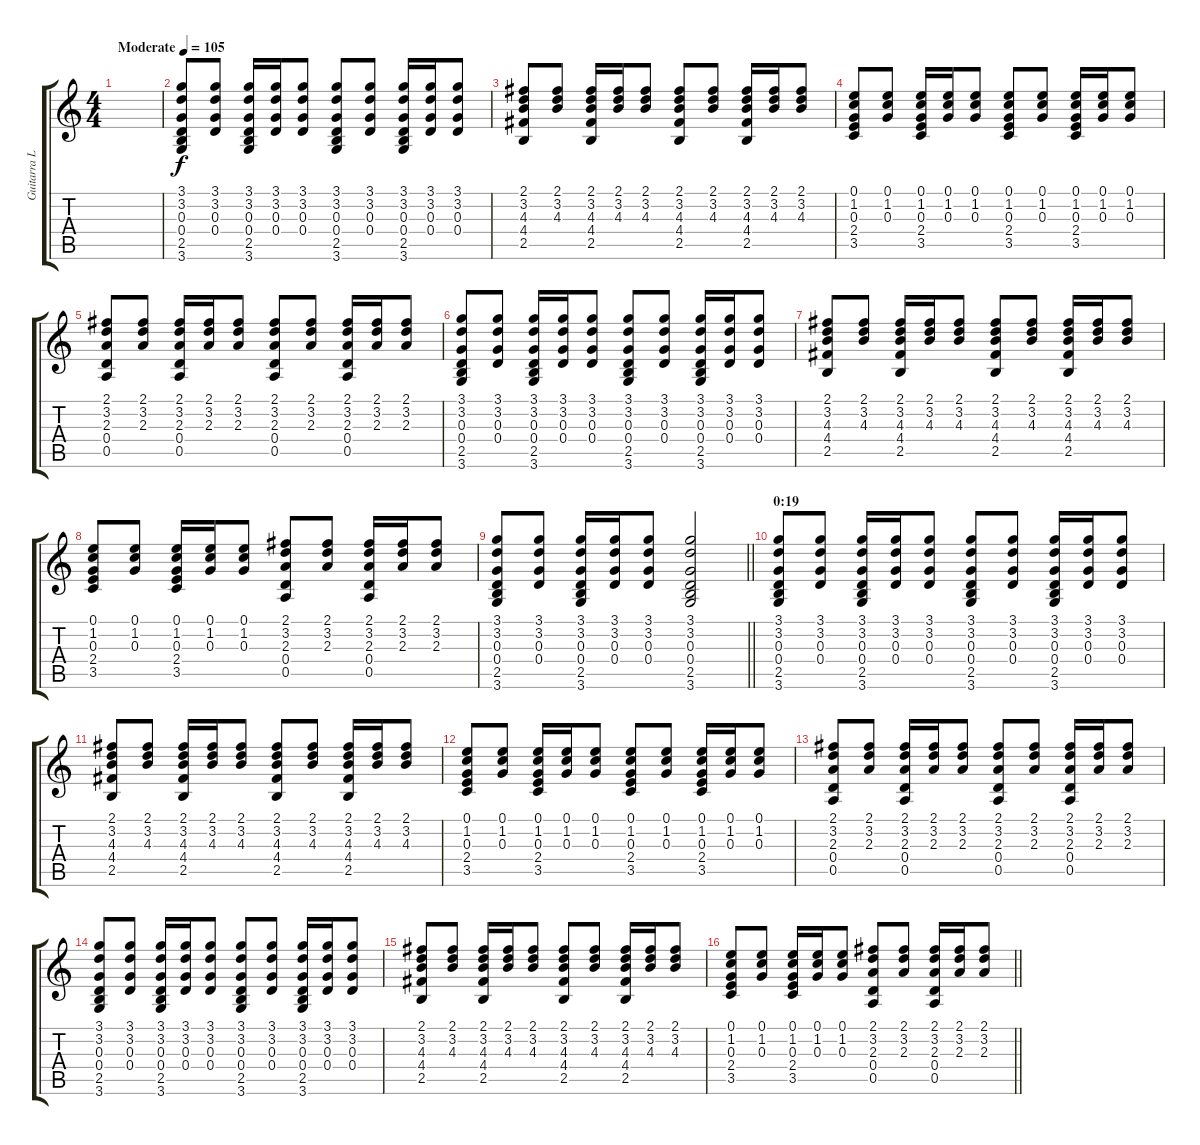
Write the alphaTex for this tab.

\track ("Guitarra Límpia" "Guitarra L") {instrument acousticguitarnylon}
\staff {score tabs}
\tuning (E4 B3 G3 D3 A2 E2) {hide}
\ts (4 4)
\tempo (105 "Moderate")
\clef g2
\ks c
|
(3.1 3.2 0.3 0.4 2.5 3.6).8 (3.1 3.2 0.3 0.4).8 (3.1 3.2 0.3 0.4 2.5 3.6).16 (3.1 3.2 0.3 0.4).16 (3.1 3.2 0.3 0.4).8 (3.1 3.2 0.3 0.4 2.5 3.6).8 (3.1 3.2 0.3 0.4).8 (3.1 3.2 0.3 0.4 2.5 3.6).16 (3.1 3.2 0.3 0.4).16 (3.1 3.2 0.3 0.4).8 |
(2.1 3.2 4.3 4.4 2.5).8 (2.1 3.2 4.3).8 (2.1 3.2 4.3 4.4 2.5).16 (2.1 3.2 4.3).16 (2.1 3.2 4.3).8 (2.1 3.2 4.3 4.4 2.5).8 (2.1 3.2 4.3).8 (2.1 3.2 4.3 4.4 2.5).16 (2.1 3.2 4.3).16 (2.1 3.2 4.3).8 |
(0.1 1.2 0.3 2.4 3.5).8 (0.1 1.2 0.3).8 (0.1 1.2 0.3 2.4 3.5).16 (0.1 1.2 0.3).16 (0.1 1.2 0.3).8 (0.1 1.2 0.3 2.4 3.5).8 (0.1 1.2 0.3).8 (0.1 1.2 0.3 2.4 3.5).16 (0.1 1.2 0.3).16 (0.1 1.2 0.3).8 |
(2.1 3.2 2.3 0.4 0.5).8 (2.1 3.2 2.3).8 (2.1 3.2 2.3 0.4 0.5).16 (2.1 3.2 2.3).16 (2.1 3.2 2.3).8 (2.1 3.2 2.3 0.4 0.5).8 (2.1 3.2 2.3).8 (2.1 3.2 2.3 0.4 0.5).16 (2.1 3.2 2.3).16 (2.1 3.2 2.3).8 |
(3.1 3.2 0.3 0.4 2.5 3.6).8 (3.1 3.2 0.3 0.4).8 (3.1 3.2 0.3 0.4 2.5 3.6).16 (3.1 3.2 0.3 0.4).16 (3.1 3.2 0.3 0.4).8 (3.1 3.2 0.3 0.4 2.5 3.6).8 (3.1 3.2 0.3 0.4).8 (3.1 3.2 0.3 0.4 2.5 3.6).16 (3.1 3.2 0.3 0.4).16 (3.1 3.2 0.3 0.4).8 |
(2.1 3.2 4.3 4.4 2.5).8 (2.1 3.2 4.3).8 (2.1 3.2 4.3 4.4 2.5).16 (2.1 3.2 4.3).16 (2.1 3.2 4.3).8 (2.1 3.2 4.3 4.4 2.5).8 (2.1 3.2 4.3).8 (2.1 3.2 4.3 4.4 2.5).16 (2.1 3.2 4.3).16 (2.1 3.2 4.3).8 |
(0.1 1.2 0.3 2.4 3.5).8 (0.1 1.2 0.3).8 (0.1 1.2 0.3 2.4 3.5).16 (0.1 1.2 0.3).16 (0.1 1.2 0.3).8 (2.1 3.2 2.3 0.4 0.5).8 (2.1 3.2 2.3).8 (2.1 3.2 2.3 0.4 0.5).16 (2.1 3.2 2.3).16 (2.1 3.2 2.3).8 |
\barLineRight lightlight
(3.1 3.2 0.3 0.4 2.5 3.6).8 (3.1 3.2 0.3 0.4).8 (3.1 3.2 0.3 0.4 2.5 3.6).16 (3.1 3.2 0.3 0.4).16 (3.1 3.2 0.3 0.4).8 (3.1 3.2 0.3 0.4 2.5 3.6).2 |
\section ("" "0:19")
(3.1 3.2 0.3 0.4 2.5 3.6).8 (3.1 3.2 0.3 0.4).8 (3.1 3.2 0.3 0.4 2.5 3.6).16 (3.1 3.2 0.3 0.4).16 (3.1 3.2 0.3 0.4).8 (3.1 3.2 0.3 0.4 2.5 3.6).8 (3.1 3.2 0.3 0.4).8 (3.1 3.2 0.3 0.4 2.5 3.6).16 (3.1 3.2 0.3 0.4).16 (3.1 3.2 0.3 0.4).8 |
(2.1 3.2 4.3 4.4 2.5).8 (2.1 3.2 4.3).8 (2.1 3.2 4.3 4.4 2.5).16 (2.1 3.2 4.3).16 (2.1 3.2 4.3).8 (2.1 3.2 4.3 4.4 2.5).8 (2.1 3.2 4.3).8 (2.1 3.2 4.3 4.4 2.5).16 (2.1 3.2 4.3).16 (2.1 3.2 4.3).8 |
(0.1 1.2 0.3 2.4 3.5).8 (0.1 1.2 0.3).8 (0.1 1.2 0.3 2.4 3.5).16 (0.1 1.2 0.3).16 (0.1 1.2 0.3).8 (0.1 1.2 0.3 2.4 3.5).8 (0.1 1.2 0.3).8 (0.1 1.2 0.3 2.4 3.5).16 (0.1 1.2 0.3).16 (0.1 1.2 0.3).8 |
(2.1 3.2 2.3 0.4 0.5).8 (2.1 3.2 2.3).8 (2.1 3.2 2.3 0.4 0.5).16 (2.1 3.2 2.3).16 (2.1 3.2 2.3).8 (2.1 3.2 2.3 0.4 0.5).8 (2.1 3.2 2.3).8 (2.1 3.2 2.3 0.4 0.5).16 (2.1 3.2 2.3).16 (2.1 3.2 2.3).8 |
(3.1 3.2 0.3 0.4 2.5 3.6).8 (3.1 3.2 0.3 0.4).8 (3.1 3.2 0.3 0.4 2.5 3.6).16 (3.1 3.2 0.3 0.4).16 (3.1 3.2 0.3 0.4).8 (3.1 3.2 0.3 0.4 2.5 3.6).8 (3.1 3.2 0.3 0.4).8 (3.1 3.2 0.3 0.4 2.5 3.6).16 (3.1 3.2 0.3 0.4).16 (3.1 3.2 0.3 0.4).8 |
(2.1 3.2 4.3 4.4 2.5).8 (2.1 3.2 4.3).8 (2.1 3.2 4.3 4.4 2.5).16 (2.1 3.2 4.3).16 (2.1 3.2 4.3).8 (2.1 3.2 4.3 4.4 2.5).8 (2.1 3.2 4.3).8 (2.1 3.2 4.3 4.4 2.5).16 (2.1 3.2 4.3).16 (2.1 3.2 4.3).8 |
\barLineRight lightlight
(0.1 1.2 0.3 2.4 3.5).8 (0.1 1.2 0.3).8 (0.1 1.2 0.3 2.4 3.5).16 (0.1 1.2 0.3).16 (0.1 1.2 0.3).8 (2.1 3.2 2.3 0.4 0.5).8 (2.1 3.2 2.3).8 (2.1 3.2 2.3 0.4 0.5).16 (2.1 3.2 2.3).16 (2.1 3.2 2.3).8
